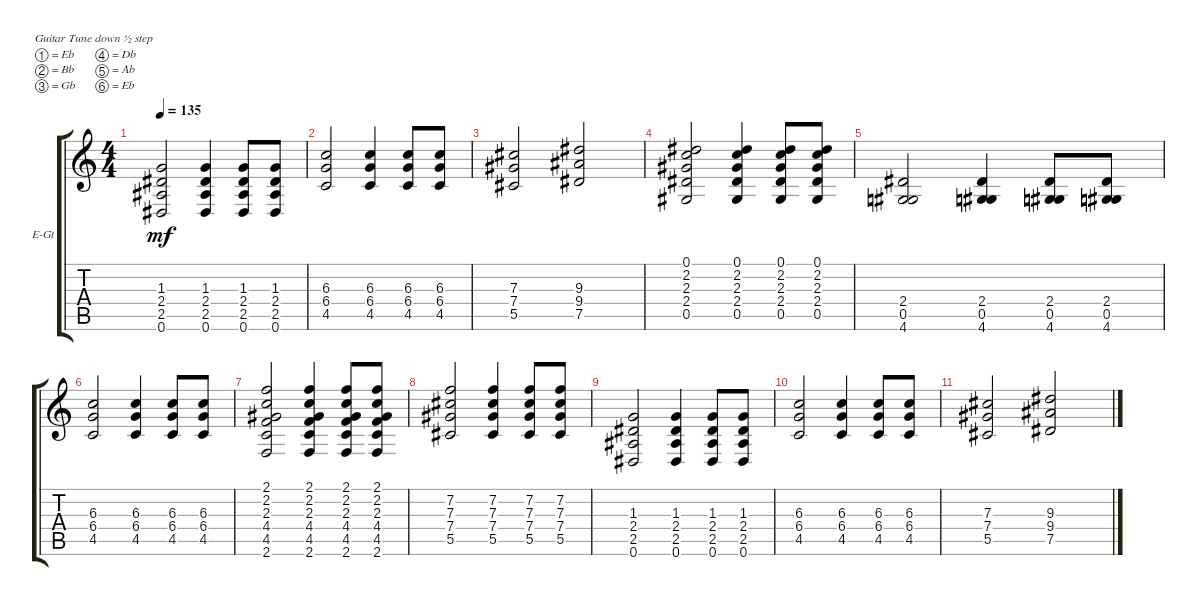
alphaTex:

\defaultSystemsLayout 4
\bracketExtendMode groupsimilarinstruments
\firstSystemTrackNameOrientation horizontal
\otherSystemsTrackNameOrientation horizontal
\track ("Electric Guitar" "E-Gt") {instrument electricguitarclean}
\staff {score tabs}
\tuning (Eb4 Bb3 Gb3 Db3 Ab2 Eb2)
\ts (4 4)
\tempo 135
\clef g2
\ks c
(2.5 2.4 1.3 0.6).2{dy mf} (2.5 2.4 1.3 0.6).4 (2.5 2.4 1.3 0.6).8 (2.5 2.4 1.3 0.6).8 |
(4.5 6.4 6.3).2 (4.5 6.4 6.3).4 (4.5 6.4 6.3).8 (4.5 6.4 6.3).8 |
(5.5 7.3 7.4).2 (7.5 9.4 9.3).2 |
(0.5 2.4 2.3 2.2 0.1).2 (0.5 2.4 2.3 2.2 0.1).4 (0.5 2.4 2.3 2.2 0.1).8 (0.5 2.4 2.3 2.2 0.1).8 |
(0.5 2.4 4.6).2 (0.5 2.4 4.6).4 (0.5 2.4 4.6).8 (0.5 2.4 4.6).8 |
(4.5 6.4 6.3).2 (4.5 6.4 6.3).4 (4.5 6.4 6.3).8 (4.5 6.4 6.3).8 |
(4.5 4.4 2.6 2.3 2.2 2.1).2 (4.5 4.4 2.6 2.3 2.2 2.1).4 (4.5 4.4 2.6 2.3 2.2 2.1).8 (4.5 4.4 2.6 2.3 2.2 2.1).8 |
(5.5 7.4 7.3 7.2).2 (5.5 7.4 7.3 7.2).4 (5.5 7.4 7.3 7.2).8 (5.5 7.4 7.3 7.2).8 |
(2.5 2.4 1.3 0.6).2 (2.5 2.4 1.3 0.6).4 (2.5 2.4 1.3 0.6).8 (2.5 2.4 1.3 0.6).8 |
(4.5 6.4 6.3).2 (4.5 6.4 6.3).4 (4.5 6.4 6.3).8 (4.5 6.4 6.3).8 |
(5.5 7.3 7.4).2 (7.5 9.4 9.3).2
